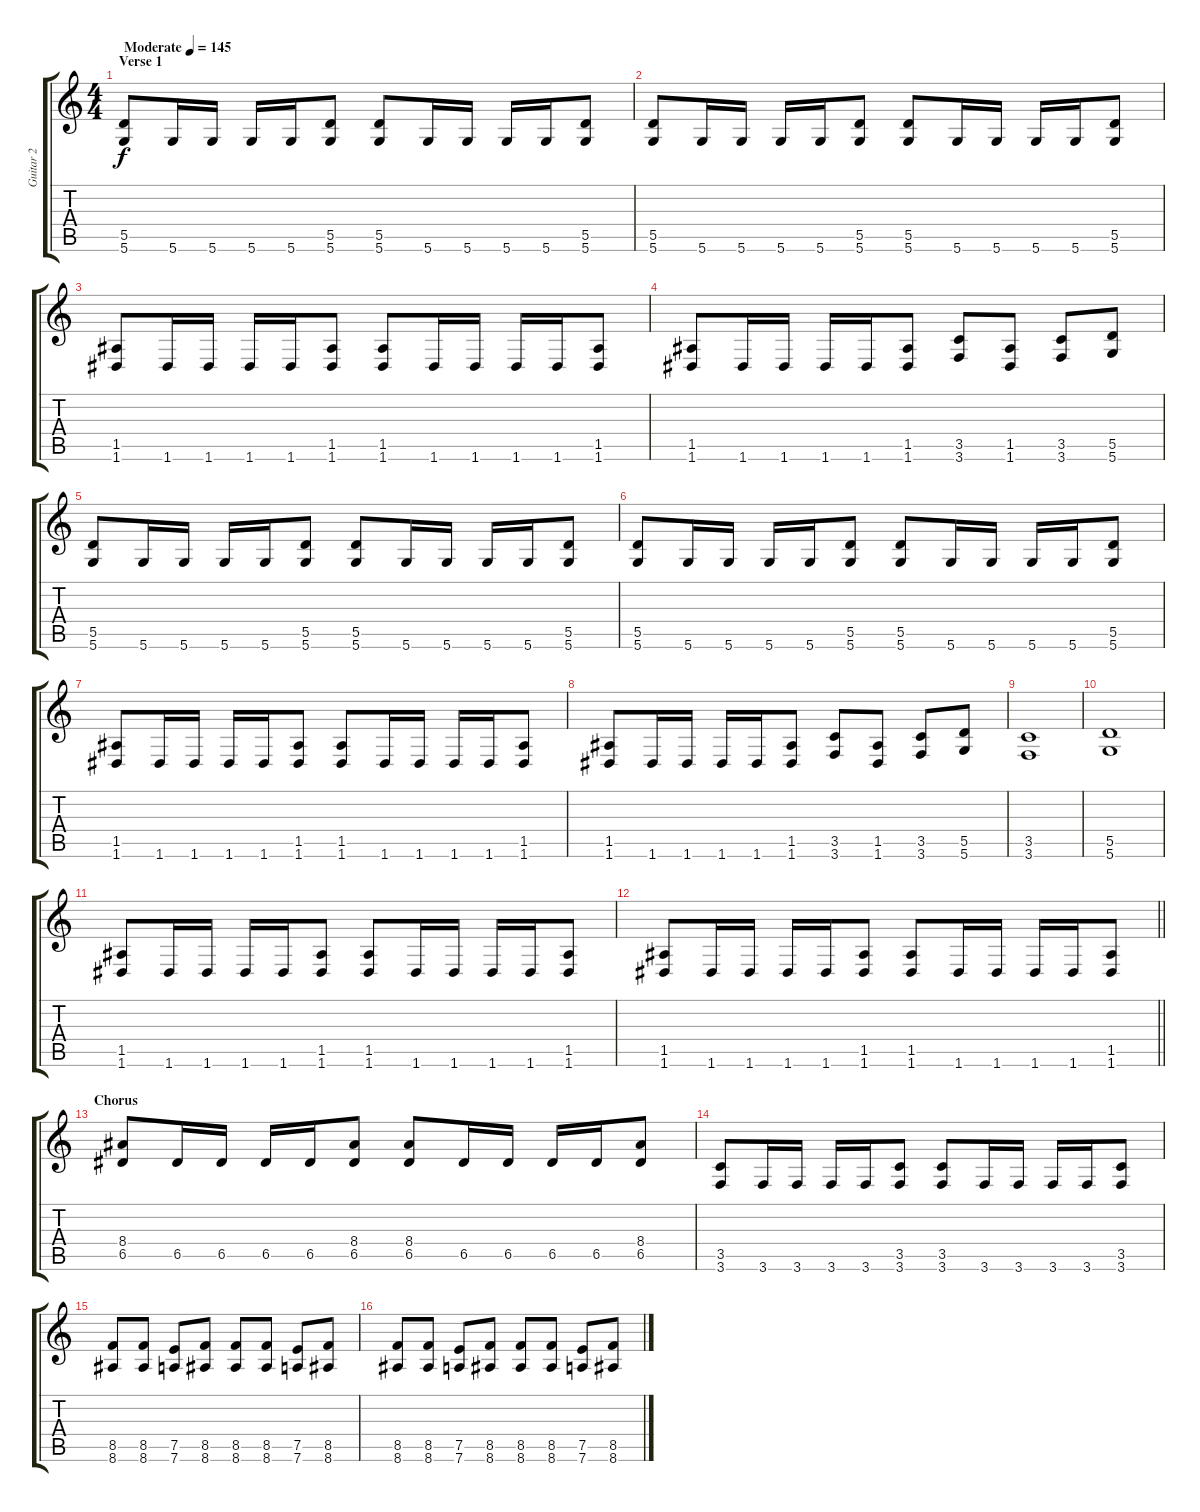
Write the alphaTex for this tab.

\track ("Guitar 2" "Guitar 2") {instrument distortionguitar}
\staff {score tabs}
\tuning (E4 B3 G3 D3 A2 D2) {hide}
\ts (4 4)
\section ("" "Verse 1")
\tempo (145 "Moderate")
\clef g2
\ks c
(5.5 5.6).8{dy f instrument distortionguitar} 5.6.16 5.6.16 5.6.16 5.6.16 (5.5 5.6).8 (5.5 5.6).8 5.6.16 5.6.16 5.6.16 5.6.16 (5.5 5.6).8 |
(5.5 5.6).8 5.6.16 5.6.16 5.6.16 5.6.16 (5.5 5.6).8 (5.5 5.6).8 5.6.16 5.6.16 5.6.16 5.6.16 (5.5 5.6).8 |
(1.5 1.6).8 1.6.16 1.6.16 1.6.16 1.6.16 (1.5 1.6).8 (1.5 1.6).8 1.6.16 1.6.16 1.6.16 1.6.16 (1.5 1.6).8 |
(1.5 1.6).8 1.6.16 1.6.16 1.6.16 1.6.16 (1.5 1.6).8 (3.5 3.6).8 (1.5 1.6).8 (3.5 3.6).8 (5.5 5.6).8 |
(5.5 5.6).8 5.6.16 5.6.16 5.6.16 5.6.16 (5.5 5.6).8 (5.5 5.6).8 5.6.16 5.6.16 5.6.16 5.6.16 (5.5 5.6).8 |
(5.5 5.6).8 5.6.16 5.6.16 5.6.16 5.6.16 (5.5 5.6).8 (5.5 5.6).8 5.6.16 5.6.16 5.6.16 5.6.16 (5.5 5.6).8 |
(1.5 1.6).8 1.6.16 1.6.16 1.6.16 1.6.16 (1.5 1.6).8 (1.5 1.6).8 1.6.16 1.6.16 1.6.16 1.6.16 (1.5 1.6).8 |
(1.5 1.6).8 1.6.16 1.6.16 1.6.16 1.6.16 (1.5 1.6).8 (3.5 3.6).8 (1.5 1.6).8 (3.5 3.6).8 (5.5 5.6).8 |
(3.5 3.6).1 |
(5.5 5.6).1 |
(1.5 1.6).8 1.6.16 1.6.16 1.6.16 1.6.16 (1.5 1.6).8 (1.5 1.6).8 1.6.16 1.6.16 1.6.16 1.6.16 (1.5 1.6).8 |
\barLineRight lightlight
(1.5 1.6).8 1.6.16 1.6.16 1.6.16 1.6.16 (1.5 1.6).8 (1.5 1.6).8 1.6.16 1.6.16 1.6.16 1.6.16 (1.5 1.6).8 |
\section ("" "Chorus")
(8.4 6.5).8 6.5.16 6.5.16 6.5.16 6.5.16 (8.4 6.5).8 (8.4 6.5).8 6.5.16 6.5.16 6.5.16 6.5.16 (8.4 6.5).8 |
(3.5 3.6).8 3.6.16 3.6.16 3.6.16 3.6.16 (3.5 3.6).8 (3.5 3.6).8 3.6.16 3.6.16 3.6.16 3.6.16 (3.5 3.6).8 |
(8.5 8.6).8 (8.5 8.6).8 (7.5 7.6).8 (8.5 8.6).8 (8.5 8.6).8 (8.5 8.6).8 (7.5 7.6).8 (8.5 8.6).8 |
(8.5 8.6).8 (8.5 8.6).8 (7.5 7.6).8 (8.5 8.6).8 (8.5 8.6).8 (8.5 8.6).8 (7.5 7.6).8 (8.5 8.6).8
